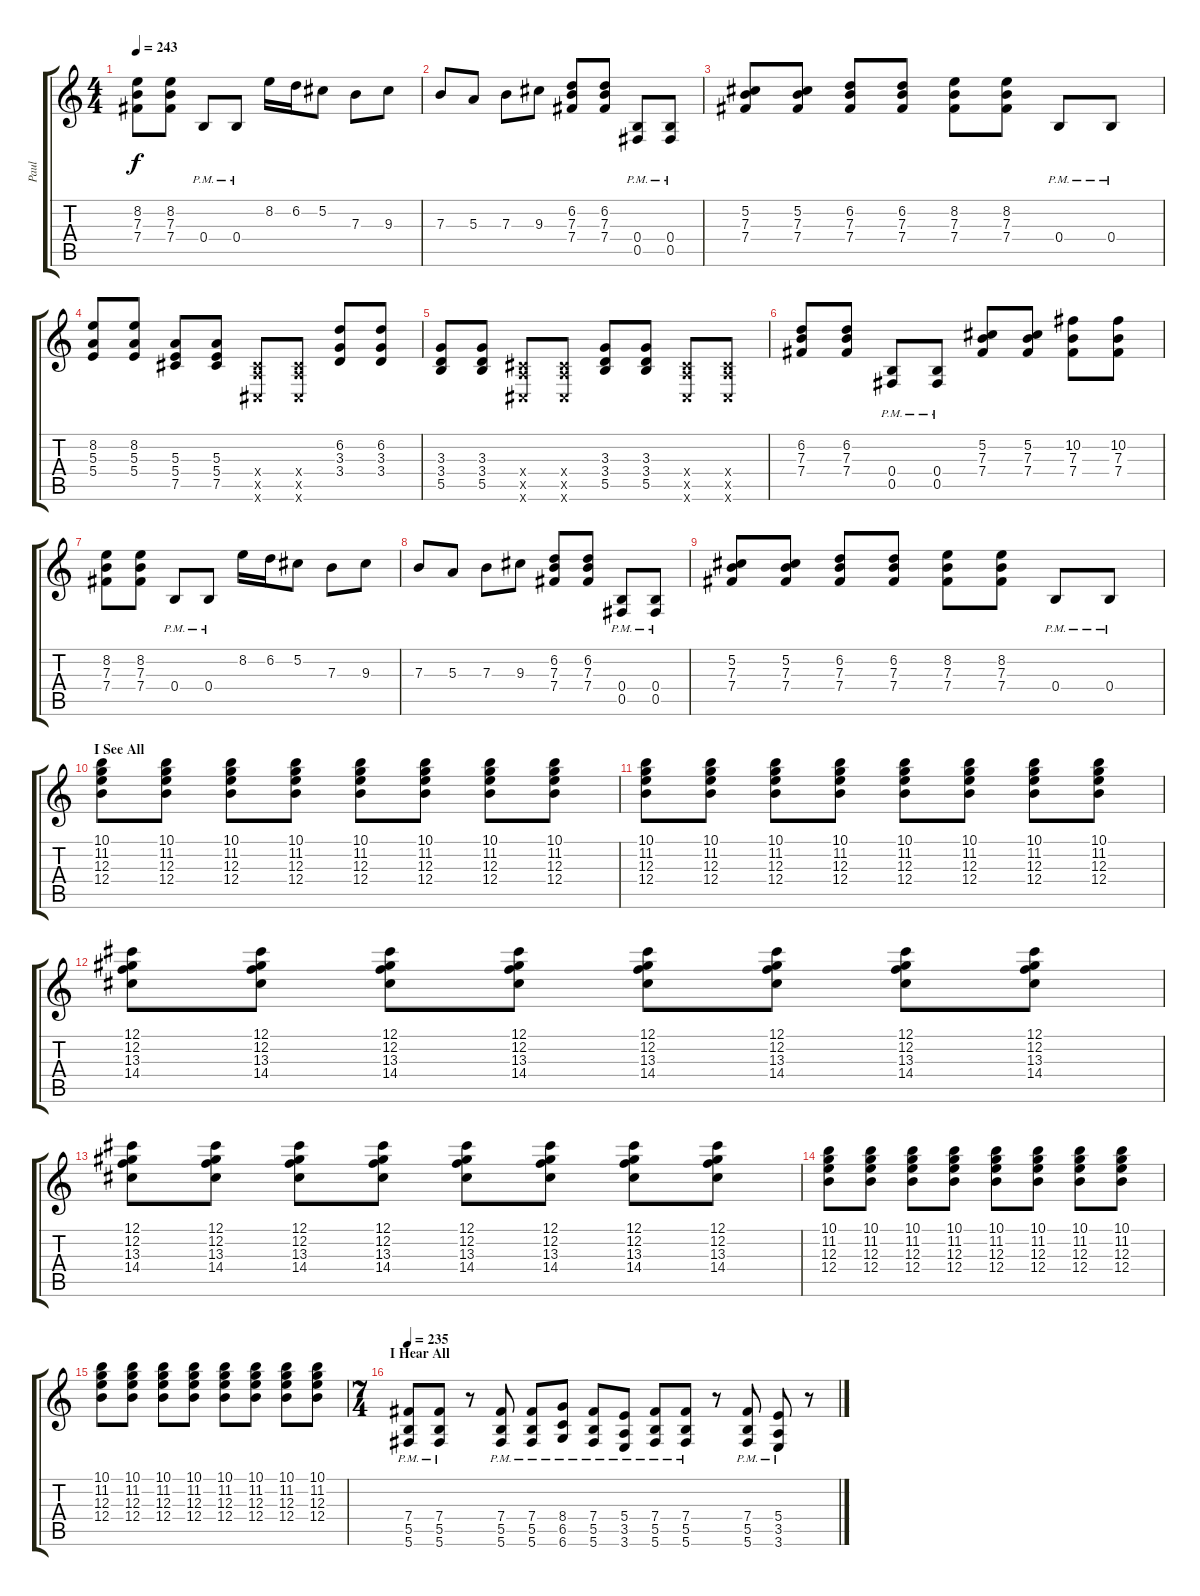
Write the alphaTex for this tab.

\track ("Paul" "Paul") {instrument distortionguitar}
\staff {score tabs}
\tuning (Db4 Ab3 E3 B2 Gb2 Db2) {hide}
\ts (4 4)
\tempo 243
\clef g2
\ks c
(8.2 7.3 7.4).8{dy f} (8.2 7.3 7.4).8 0.4{pm}.8 0.4{pm}.8 8.2.16 6.2.16 5.2.8 7.3.8 9.3.8 |
7.3.8 5.3.8 7.3.8 9.3.8 (6.2 7.3 7.4).8 (6.2 7.3 7.4).8 (0.4{pm} 0.5{pm}).8 (0.4{pm} 0.5{pm}).8 |
(5.2 7.3 7.4).8 (5.2 7.3 7.4).8 (6.2 7.3 7.4).8 (6.2 7.3 7.4).8 (8.2 7.3 7.4).8 (8.2 7.3 7.4).8 0.4{pm}.8 0.4{pm}.8 |
(8.2 5.3 5.4).8 (8.2 5.3 5.4).8 (5.3 5.4 7.5).8 (5.3 5.4 7.5).8 (2.4{x} 3.5{x} 0.6{x}).8 (2.4{x} 3.5{x} 0.6{x}).8 (6.2 3.3 3.4).8 (6.2 3.3 3.4).8 |
(3.3 3.4 5.5).8 (3.3 3.4 5.5).8 (2.4{x} 3.5{x} 0.6{x}).8 (2.4{x} 3.5{x} 0.6{x}).8 (3.3 3.4 5.5).8 (3.3 3.4 5.5).8 (2.4{x} 3.5{x} 0.6{x}).8 (2.4{x} 3.5{x} 0.6{x}).8 |
(6.2 7.3 7.4).8 (6.2 7.3 7.4).8 (0.4{pm} 0.5{pm}).8 (0.4{pm} 0.5{pm}).8 (5.2 7.3 7.4).8 (5.2 7.3 7.4).8 (10.2 7.3 7.4).8 (10.2 7.3 7.4).8 |
(8.2 7.3 7.4).8 (8.2 7.3 7.4).8 0.4{pm}.8 0.4{pm}.8 8.2.16 6.2.16 5.2.8 7.3.8 9.3.8 |
7.3.8 5.3.8 7.3.8 9.3.8 (6.2 7.3 7.4).8 (6.2 7.3 7.4).8 (0.4{pm} 0.5{pm}).8 (0.4{pm} 0.5{pm}).8 |
(5.2 7.3 7.4).8 (5.2 7.3 7.4).8 (6.2 7.3 7.4).8 (6.2 7.3 7.4).8 (8.2 7.3 7.4).8 (8.2 7.3 7.4).8 0.4{pm}.8 0.4{pm}.8 |
\section ("" "I See All")
(10.1 11.2 12.3 12.4).8 (10.1 11.2 12.3 12.4).8 (10.1 11.2 12.3 12.4).8 (10.1 11.2 12.3 12.4).8 (10.1 11.2 12.3 12.4).8 (10.1 11.2 12.3 12.4).8 (10.1 11.2 12.3 12.4).8 (10.1 11.2 12.3 12.4).8 |
(10.1 11.2 12.3 12.4).8 (10.1 11.2 12.3 12.4).8 (10.1 11.2 12.3 12.4).8 (10.1 11.2 12.3 12.4).8 (10.1 11.2 12.3 12.4).8 (10.1 11.2 12.3 12.4).8 (10.1 11.2 12.3 12.4).8 (10.1 11.2 12.3 12.4).8 |
(12.1 12.2 13.3 14.4).8 (12.1 12.2 13.3 14.4).8 (12.1 12.2 13.3 14.4).8 (12.1 12.2 13.3 14.4).8 (12.1 12.2 13.3 14.4).8 (12.1 12.2 13.3 14.4).8 (12.1 12.2 13.3 14.4).8 (12.1 12.2 13.3 14.4).8 |
(12.1 12.2 13.3 14.4).8 (12.1 12.2 13.3 14.4).8 (12.1 12.2 13.3 14.4).8 (12.1 12.2 13.3 14.4).8 (12.1 12.2 13.3 14.4).8 (12.1 12.2 13.3 14.4).8 (12.1 12.2 13.3 14.4).8 (12.1 12.2 13.3 14.4).8 |
(10.1 11.2 12.3 12.4).8 (10.1 11.2 12.3 12.4).8 (10.1 11.2 12.3 12.4).8 (10.1 11.2 12.3 12.4).8 (10.1 11.2 12.3 12.4).8 (10.1 11.2 12.3 12.4).8 (10.1 11.2 12.3 12.4).8 (10.1 11.2 12.3 12.4).8 |
(10.1 11.2 12.3 12.4).8 (10.1 11.2 12.3 12.4).8 (10.1 11.2 12.3 12.4).8 (10.1 11.2 12.3 12.4).8 (10.1 11.2 12.3 12.4).8 (10.1 11.2 12.3 12.4).8 (10.1 11.2 12.3 12.4).8 (10.1 11.2 12.3 12.4).8 |
\ts (7 4)
\section ("" "I Hear All")
\tempo 235
(7.4{pm} 5.5{pm} 5.6{pm}).8 (7.4{pm} 5.5{pm} 5.6{pm}).8 r.8 (7.4{pm} 5.5{pm} 5.6{pm}).8 (7.4{pm} 5.5{pm} 5.6{pm}).8 (8.4{pm} 6.5{pm} 6.6{pm}).8 (7.4{pm} 5.5{pm} 5.6{pm}).8 (5.4{pm} 3.5{pm} 3.6{pm}).8 (7.4{pm} 5.5{pm} 5.6{pm}).8 (7.4{pm} 5.5{pm} 5.6{pm}).8 r.8 (7.4{pm} 5.5{pm} 5.6{pm}).8 (5.4{pm} 3.5{pm} 3.6{pm}).8 r.8
